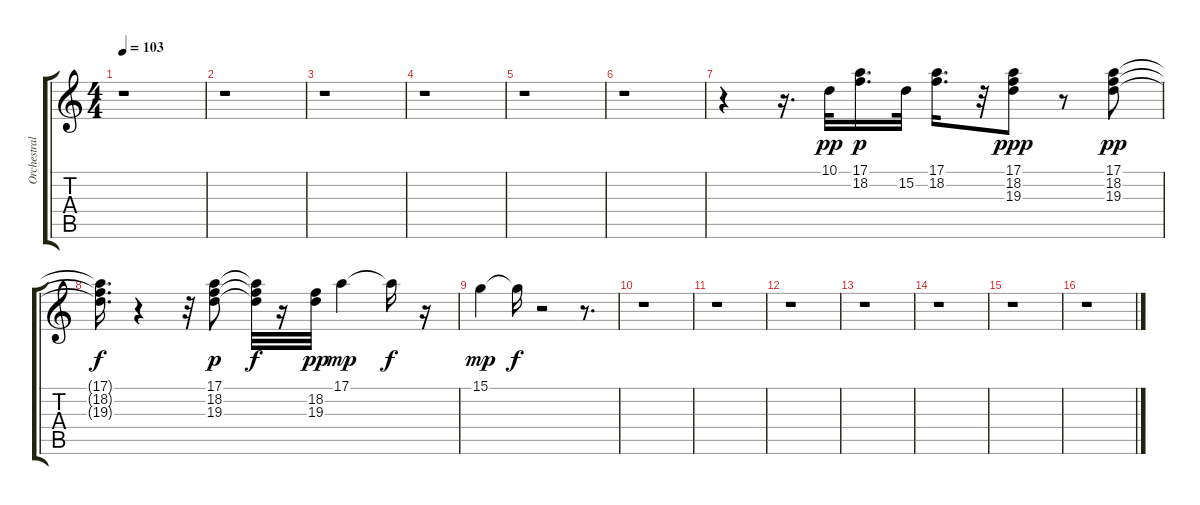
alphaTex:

\track ("Orchestral harp" "Orchestral") {instrument orchestralharp}
\staff {score tabs}
\tuning (E4 B3 G3 D3 A2 E2) {hide}
\ts (4 4)
\tempo 103
\clef g2
\ks c
r.1{dy mp} |
r.1 |
r.1 |
r.1 |
r.1 |
r.1 |
r.4 r.16{d} 10.1.32{dy pp} (17.1 18.2).16{d dy p} 15.2.32 (17.1 18.2).16{d} r.32 (17.1 18.2 19.3).8{dy ppp} r.8 (17.1 18.2 19.3).8{dy pp} |
(17.1{t} 18.2{t} 19.3{t}).16{d dy f} r.4 r.32 (17.1 18.2 19.3).8{dy p} (17.1{t} 18.2{t} 19.3{t}).32{dy f} r.16 (18.2 19.3).32{dy pp} 17.1.4{dy mp} 17.1{t}.16{dy f} r.16 |
15.1.4{dy mp} 15.1{t}.16{dy f} r.2 r.8{d} |
r.1 |
r.1 |
r.1 |
r.1 |
r.1 |
r.1 |
r.1
